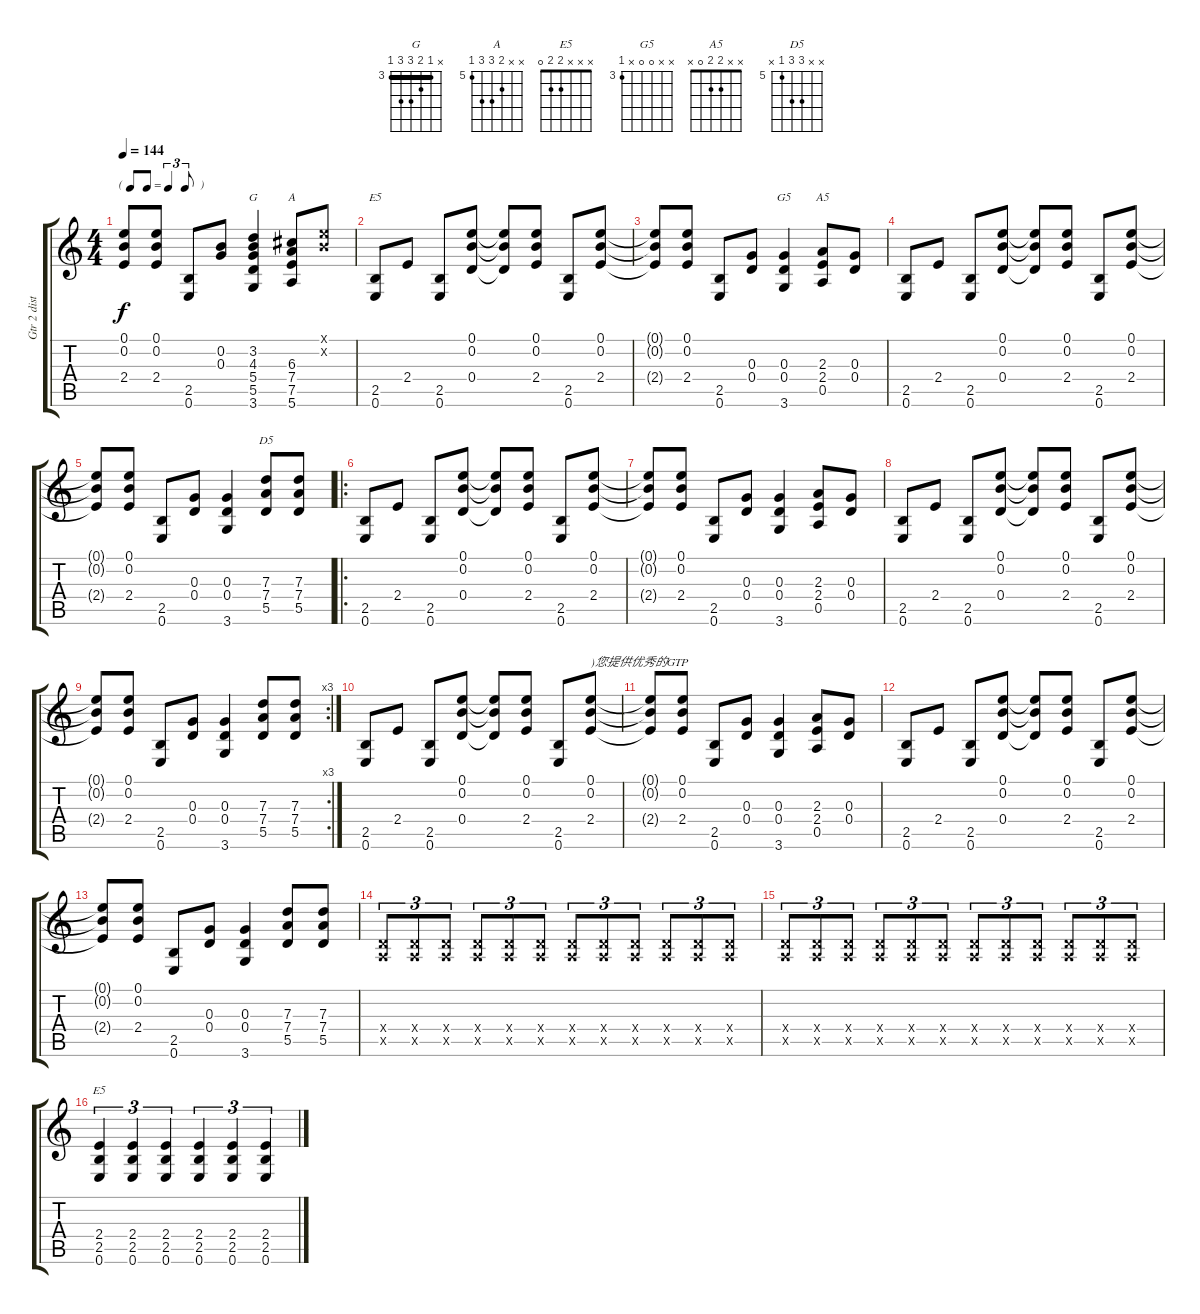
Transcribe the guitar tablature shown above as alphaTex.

\track ("Gtr 2 distorsion" "Gtr 2 dist") {instrument distortionguitar}
\staff {score tabs}
\tuning (E4 B3 G3 D3 A2 E2) {hide}
\chord ("G" x 3 4 5 5 3) {firstfret 3 barre 3}
\chord ("A" x x 6 7 7 5) {firstfret 5}
\chord ("E5" x x x x 2 0)
\chord ("G5" x x 0 0 x 3) {firstfret 3}
\chord ("A5" x x 2 2 0 x)
\chord ("D5" x x 7 7 5 x) {firstfret 5}
\chord ("E5" x x x 2 2 0)
\ts (4 4)
\tf triplet8th
\tempo 144
\clef g2
\ks c
(0.1{t} 0.2{t} 2.4{t}).8{dy f} (0.1 0.2 2.4).8 (2.5 0.6).8 (0.2 0.3).8 (3.2 4.3 5.4 5.5 3.6).4{ch "G"} (6.3 7.4 7.5 5.6).8{ch "A"} (0.1{x} 0.2{x}).8 |
(2.5 0.6).8{ch "E5"} 2.4.8 (2.5 0.6).8 (0.1 0.2 0.4).8 (0.1{t} 0.2{t} 0.4{t}).8 (0.1 0.2 2.4).8 (2.5 0.6).8 (0.1 0.2 2.4).8 |
(0.1{t} 0.2{t} 2.4{t}).8 (0.1 0.2 2.4).8 (2.5 0.6).8 (0.3 0.4).8 (0.3 0.4 3.6).4{ch "G5"} (2.3 2.4 0.5).8{ch "A5"} (0.3 0.4).8 |
(2.5 0.6).8 2.4.8 (2.5 0.6).8 (0.1 0.2 0.4).8 (0.1{t} 0.2{t} 0.4{t}).8 (0.1 0.2 2.4).8 (2.5 0.6).8 (0.1 0.2 2.4).8 |
(0.1{t} 0.2{t} 2.4{t}).8 (0.1 0.2 2.4).8 (2.5 0.6).8 (0.3 0.4).8 (0.3 0.4 3.6).4 (7.3 7.4 5.5).8{ch "D5"} (7.3 7.4 5.5).8 |
\ro
(2.5 0.6).8 2.4.8 (2.5 0.6).8 (0.1 0.2 0.4).8 (0.1{t} 0.2{t} 0.4{t}).8 (0.1 0.2 2.4).8 (2.5 0.6).8 (0.1 0.2 2.4).8 |
(0.1{t} 0.2{t} 2.4{t}).8 (0.1 0.2 2.4).8 (2.5 0.6).8 (0.3 0.4).8 (0.3 0.4 3.6).4 (2.3 2.4 0.5).8 (0.3 0.4).8 |
(2.5 0.6).8 2.4.8 (2.5 0.6).8 (0.1 0.2 0.4).8 (0.1{t} 0.2{t} 0.4{t}).8 (0.1 0.2 2.4).8 (2.5 0.6).8 (0.1 0.2 2.4).8 |
\rc 3
(0.1{t} 0.2{t} 2.4{t}).8 (0.1 0.2 2.4).8 (2.5 0.6).8 (0.3 0.4).8 (0.3 0.4 3.6).4 (7.3 7.4 5.5).8 (7.3 7.4 5.5).8 |
(2.5 0.6).8 2.4.8 (2.5 0.6).8 (0.1 0.2 0.4).8 (0.1{t} 0.2{t} 0.4{t}).8 (0.1 0.2 2.4).8 (2.5 0.6).8 (0.1 0.2 2.4).8{txt ")您提供优秀的GTP"} |
(0.1{t} 0.2{t} 2.4{t}).8 (0.1 0.2 2.4).8 (2.5 0.6).8 (0.3 0.4).8 (0.3 0.4 3.6).4 (2.3 2.4 0.5).8 (0.3 0.4).8 |
(2.5 0.6).8 2.4.8 (2.5 0.6).8 (0.1 0.2 0.4).8 (0.1{t} 0.2{t} 0.4{t}).8 (0.1 0.2 2.4).8 (2.5 0.6).8 (0.1 0.2 2.4).8 |
(0.1{t} 0.2{t} 2.4{t}).8 (0.1 0.2 2.4).8 (2.5 0.6).8 (0.3 0.4).8 (0.3 0.4 3.6).4 (7.3 7.4 5.5).8 (7.3 7.4 5.5).8 |
(0.4{x} 0.5{x}).8{tu (3 2)} (0.4{x} 0.5{x}).8{tu (3 2)} (0.4{x} 0.5{x}).8{tu (3 2)} (0.4{x} 0.5{x}).8{tu (3 2)} (0.4{x} 0.5{x}).8{tu (3 2)} (0.4{x} 0.5{x}).8{tu (3 2)} (0.4{x} 0.5{x}).8{tu (3 2)} (0.4{x} 0.5{x}).8{tu (3 2)} (0.4{x} 0.5{x}).8{tu (3 2)} (0.4{x} 0.5{x}).8{tu (3 2)} (0.4{x} 0.5{x}).8{tu (3 2)} (0.4{x} 0.5{x}).8{tu (3 2)} |
(0.4{x} 0.5{x}).8{tu (3 2)} (0.4{x} 0.5{x}).8{tu (3 2)} (0.4{x} 0.5{x}).8{tu (3 2)} (0.4{x} 0.5{x}).8{tu (3 2)} (0.4{x} 0.5{x}).8{tu (3 2)} (0.4{x} 0.5{x}).8{tu (3 2)} (0.4{x} 0.5{x}).8{tu (3 2)} (0.4{x} 0.5{x}).8{tu (3 2)} (0.4{x} 0.5{x}).8{tu (3 2)} (0.4{x} 0.5{x}).8{tu (3 2)} (0.4{x} 0.5{x}).8{tu (3 2)} (0.4{x} 0.5{x}).8{tu (3 2)} |
(2.4 2.5 0.6).4{tu (3 2) ch "E5"} (2.4 2.5 0.6).4{tu (3 2)} (2.4 2.5 0.6).4{tu (3 2)} (2.4 2.5 0.6).4{tu (3 2)} (2.4 2.5 0.6).4{tu (3 2)} (2.4 2.5 0.6).4{tu (3 2)}
